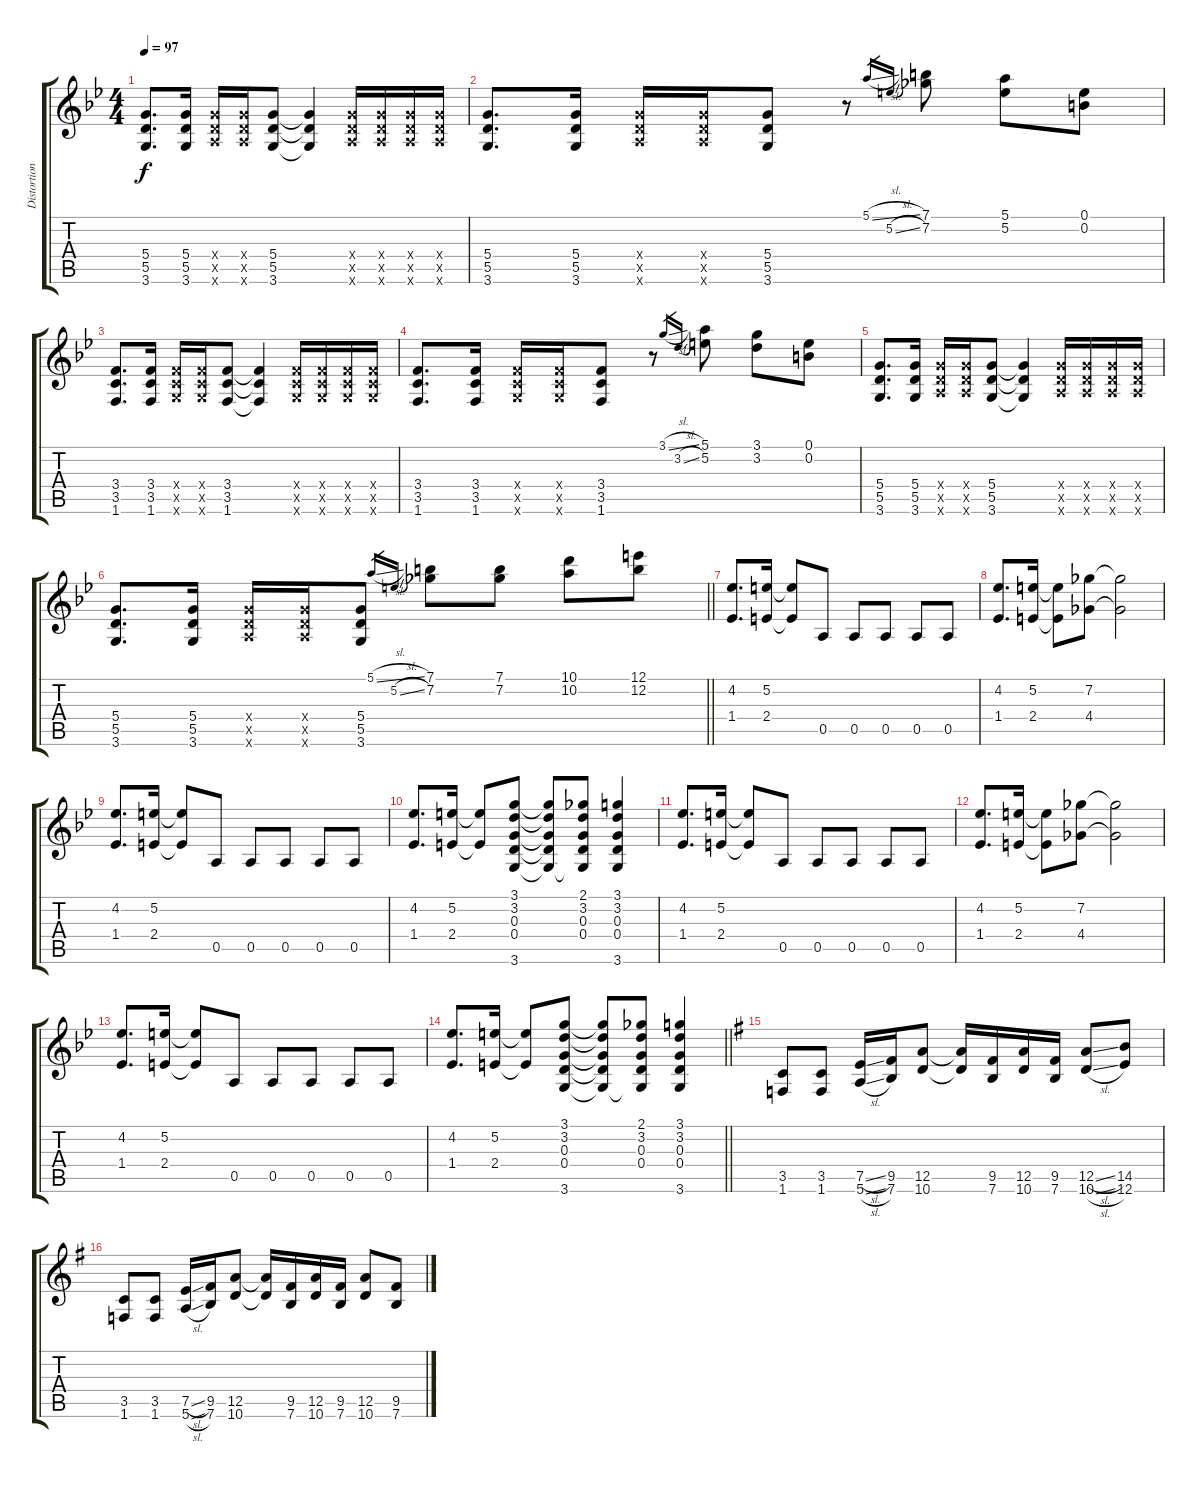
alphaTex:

\track ("Distortion" "Distortion") {instrument distortionguitar}
\staff {score tabs}
\tuning (E4 B3 G3 D3 A2 E2) {hide}
\ts (4 4)
\tempo 97
\clef g2
\ks bb
(5.4 5.5 3.6).8{d dy f} (5.4 5.5 3.6).16 (5.4{x} 5.5{x} 5.6{x}).16 (5.4{x} 5.5{x} 5.6{x}).16 (5.4 5.5 3.6).8 (5.4{t} 5.5{t} 3.6{t}).4 (5.4{x} 5.5{x} 5.6{x}).16 (5.4{x} 5.5{x} 5.6{x}).16 (5.4{x} 5.5{x} 5.6{x}).16 (5.4{x} 5.5{x} 5.6{x}).16 |
(5.4 5.5 3.6).8{d} (5.4 5.5 3.6).16 (5.4{x} 5.5{x} 5.6{x}).16 (5.4{x} 5.5{x} 5.6{x}).16 (5.4 5.5 3.6).8 r.8 5.1{sl}.16{gr} 5.2{sl}.16{gr} (7.1 7.2).8 (5.1 5.2).8 (0.1 0.2).8 |
(3.4 3.5 1.6).8{d} (3.4 3.5 1.6).16 (3.4{x} 3.5{x} 3.6{x}).16 (3.4{x} 3.5{x} 3.6{x}).16 (3.4 3.5 1.6).8 (3.4{t} 3.5{t} 1.6{t}).4 (3.4{x} 3.5{x} 3.6{x}).16 (3.4{x} 3.5{x} 3.6{x}).16 (3.4{x} 3.5{x} 3.6{x}).16 (3.4{x} 3.5{x} 3.6{x}).16 |
(3.4 3.5 1.6).8{d} (3.4 3.5 1.6).16 (3.4{x} 3.5{x} 3.6{x}).16 (3.4{x} 3.5{x} 3.6{x}).16 (3.4 3.5 1.6).8 r.8 3.1{sl}.16{gr} 3.2{sl}.16{gr} (5.1 5.2).8 (3.1 3.2).8 (0.1 0.2).8 |
(5.4 5.5 3.6).8{d} (5.4 5.5 3.6).16 (5.4{x} 5.5{x} 5.6{x}).16 (5.4{x} 5.5{x} 5.6{x}).16 (5.4 5.5 3.6).8 (5.4{t} 5.5{t} 3.6{t}).4 (5.4{x} 5.5{x} 5.6{x}).16 (5.4{x} 5.5{x} 5.6{x}).16 (5.4{x} 5.5{x} 5.6{x}).16 (5.4{x} 5.5{x} 5.6{x}).16 |
\barLineRight lightlight
(5.4 5.5 3.6).8{d} (5.4 5.5 3.6).16 (5.4{x} 5.5{x} 5.6{x}).16 (5.4{x} 5.5{x} 5.6{x}).16 (5.4 5.5 3.6).8 5.1{sl}.16{gr} 5.2{sl}.16{gr} (7.1 7.2).8 (7.1 7.2).8 (10.1 10.2).8 (12.1 12.2).8 |
(4.2 1.4).8{d} (5.2 2.4).16 (5.2{t} 2.4{t}).8 0.5.8 0.5.8 0.5.8 0.5.8 0.5.8 |
(4.2 1.4).8{d} (5.2 2.4).16 (5.2{t} 2.4{t}).8 (7.2 4.4).8 (7.2{t} 4.4{t}).2 |
(4.2 1.4).8{d} (5.2 2.4).16 (5.2{t} 2.4{t}).8 0.5.8 0.5.8 0.5.8 0.5.8 0.5.8 |
(4.2 1.4).8{d} (5.2 2.4).16 (5.2{t} 2.4{t}).8 (3.1 3.2 0.3 0.4 3.6).8 (3.1{t} 3.2{t} 0.3{t} 0.4{t} 3.6{t}).8 (2.1 3.2 0.3 0.4 3.6{t}).8 (3.1 3.2 0.3 0.4 3.6).4 |
(4.2 1.4).8{d} (5.2 2.4).16 (5.2{t} 2.4{t}).8 0.5.8 0.5.8 0.5.8 0.5.8 0.5.8 |
(4.2 1.4).8{d} (5.2 2.4).16 (5.2{t} 2.4{t}).8 (7.2 4.4).8 (7.2{t} 4.4{t}).2 |
(4.2 1.4).8{d} (5.2 2.4).16 (5.2{t} 2.4{t}).8 0.5.8 0.5.8 0.5.8 0.5.8 0.5.8 |
\barLineRight lightlight
(4.2 1.4).8{d} (5.2 2.4).16 (5.2{t} 2.4{t}).8 (3.1 3.2 0.3 0.4 3.6).8 (3.1{t} 3.2{t} 0.3{t} 0.4{t} 3.6{t}).8 (2.1 3.2 0.3 0.4 3.6{t}).8 (3.1 3.2 0.3 0.4 3.6).4 |
\section ("" " ")
\ks g
(3.5 1.6).8 (3.5 1.6).8 (7.5{sl} 5.6{sl}).16 (9.5 7.6).16 (12.5 10.6).8 (12.5{t} 10.6{t}).16 (9.5 7.6).16 (12.5 10.6).16 (9.5 7.6).16 (12.5{sl} 10.6{sl}).8 (14.5 12.6).8 |
(3.5 1.6).8 (3.5 1.6).8 (7.5{sl} 5.6{sl}).16 (9.5 7.6).16 (12.5 10.6).8 (12.5{t} 10.6{t}).16 (9.5 7.6).16 (12.5 10.6).16 (9.5 7.6).16 (12.5 10.6).8 (9.5 7.6).8
